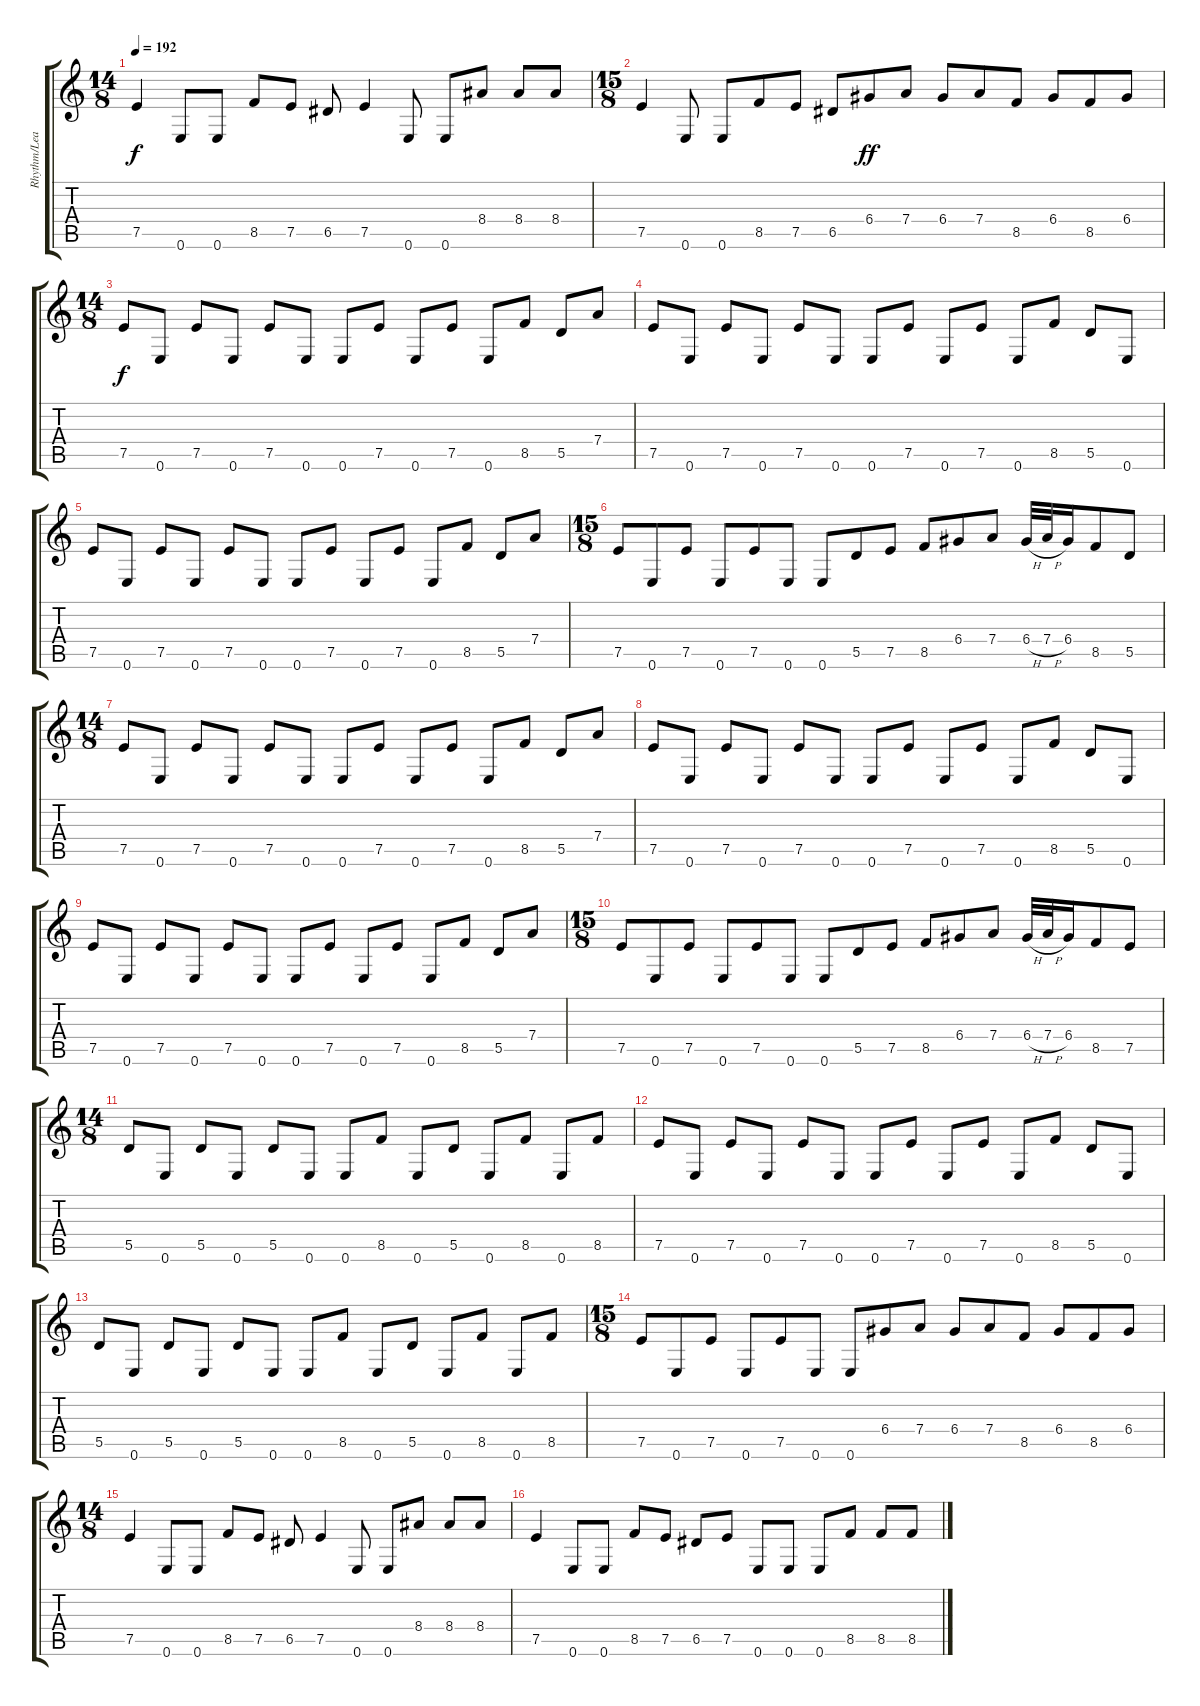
\track ("Rhythm/Lead" "Rhythm/Lea") {instrument distortionguitar}
\staff {score tabs}
\tuning (E4 B3 G3 D3 A2 E2) {hide}
\ts (14 8)
\tempo 192
\clef g2
\ks c
7.5.4{dy f} 0.6.8 0.6.8 8.5.8 7.5.8 6.5.8 7.5.4 0.6.8 0.6.8 8.4.8 8.4.8 8.4.8 |
\ts (15 8)
7.5.4 0.6.8 0.6.8 8.5.8 7.5.8 6.5.8 6.4.8{dy ff} 7.4.8 6.4.8 7.4.8 8.5.8 6.4.8 8.5.8 6.4.8 |
\ts (14 8)
7.5.8{dy f} 0.6.8 7.5.8 0.6.8 7.5.8 0.6.8 0.6.8 7.5.8 0.6.8 7.5.8 0.6.8 8.5.8 5.5.8 7.4.8 |
7.5.8 0.6.8 7.5.8 0.6.8 7.5.8 0.6.8 0.6.8 7.5.8 0.6.8 7.5.8 0.6.8 8.5.8 5.5.8 0.6.8 |
7.5.8 0.6.8 7.5.8 0.6.8 7.5.8 0.6.8 0.6.8 7.5.8 0.6.8 7.5.8 0.6.8 8.5.8 5.5.8 7.4.8 |
\ts (15 8)
7.5.8 0.6.8 7.5.8 0.6.8 7.5.8 0.6.8 0.6.8 5.5.8 7.5.8 8.5.8 6.4.8 7.4.8 6.4{h}.32 7.4{h}.32 6.4.16 8.5.8 5.5.8 |
\ts (14 8)
7.5.8 0.6.8 7.5.8 0.6.8 7.5.8 0.6.8 0.6.8 7.5.8 0.6.8 7.5.8 0.6.8 8.5.8 5.5.8 7.4.8 |
7.5.8 0.6.8 7.5.8 0.6.8 7.5.8 0.6.8 0.6.8 7.5.8 0.6.8 7.5.8 0.6.8 8.5.8 5.5.8 0.6.8 |
7.5.8 0.6.8 7.5.8 0.6.8 7.5.8 0.6.8 0.6.8 7.5.8 0.6.8 7.5.8 0.6.8 8.5.8 5.5.8 7.4.8 |
\ts (15 8)
7.5.8 0.6.8 7.5.8 0.6.8 7.5.8 0.6.8 0.6.8 5.5.8 7.5.8 8.5.8 6.4.8 7.4.8 6.4{h}.32 7.4{h}.32 6.4.16 8.5.8 7.5.8 |
\ts (14 8)
5.5.8 0.6.8 5.5.8 0.6.8 5.5.8 0.6.8 0.6.8 8.5.8 0.6.8 5.5.8 0.6.8 8.5.8 0.6.8 8.5.8 |
7.5.8 0.6.8 7.5.8 0.6.8 7.5.8 0.6.8 0.6.8 7.5.8 0.6.8 7.5.8 0.6.8 8.5.8 5.5.8 0.6.8 |
5.5.8 0.6.8 5.5.8 0.6.8 5.5.8 0.6.8 0.6.8 8.5.8 0.6.8 5.5.8 0.6.8 8.5.8 0.6.8 8.5.8 |
\ts (15 8)
7.5.8 0.6.8 7.5.8 0.6.8 7.5.8 0.6.8 0.6.8 6.4.8 7.4.8 6.4.8 7.4.8 8.5.8 6.4.8 8.5.8 6.4.8 |
\ts (14 8)
7.5.4 0.6.8 0.6.8 8.5.8 7.5.8 6.5.8 7.5.4 0.6.8 0.6.8 8.4.8 8.4.8 8.4.8 |
7.5.4 0.6.8 0.6.8 8.5.8 7.5.8 6.5.8 7.5.8 0.6.8 0.6.8 0.6.8 8.5.8 8.5.8 8.5.8
